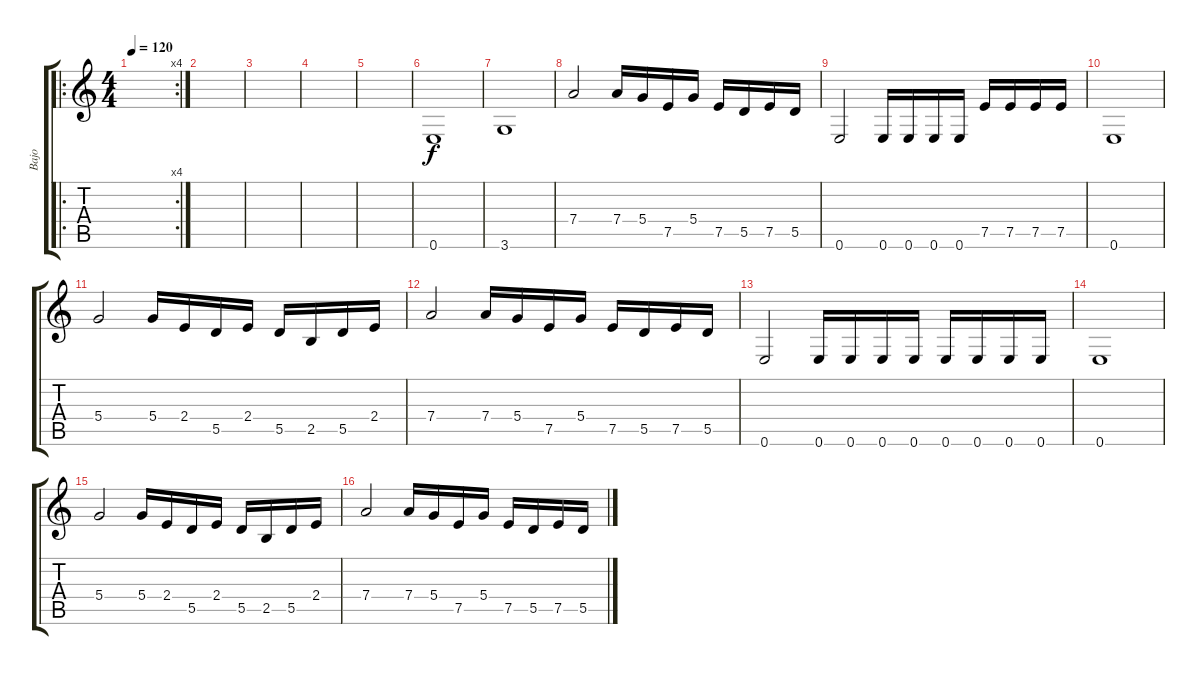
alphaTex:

\track ("Bajo" "Bajo") {instrument electricbassfinger}
\staff {score tabs}
\tuning (E4 B3 G3 D3 A2 E2) {hide}
\ro
\rc 4
\ts (4 4)
\tempo 120
\clef g2
\ks c
|
|
|
|
|
0.6.1 |
3.6.1 |
7.4.2 7.4.16 5.4.16 7.5.16 5.4.16 7.5.16 5.5.16 7.5.16 5.5.16 |
0.6.2 0.6.16 0.6.16 0.6.16 0.6.16 7.5.16 7.5.16 7.5.16 7.5.16 |
0.6.1 |
5.4.2 5.4.16 2.4.16 5.5.16 2.4.16 5.5.16 2.5.16 5.5.16 2.4.16 |
7.4.2 7.4.16 5.4.16 7.5.16 5.4.16 7.5.16 5.5.16 7.5.16 5.5.16 |
0.6.2 0.6.16 0.6.16 0.6.16 0.6.16 0.6.16 0.6.16 0.6.16 0.6.16 |
0.6.1 |
5.4.2 5.4.16 2.4.16 5.5.16 2.4.16 5.5.16 2.5.16 5.5.16 2.4.16 |
7.4.2 7.4.16 5.4.16 7.5.16 5.4.16 7.5.16 5.5.16 7.5.16 5.5.16
